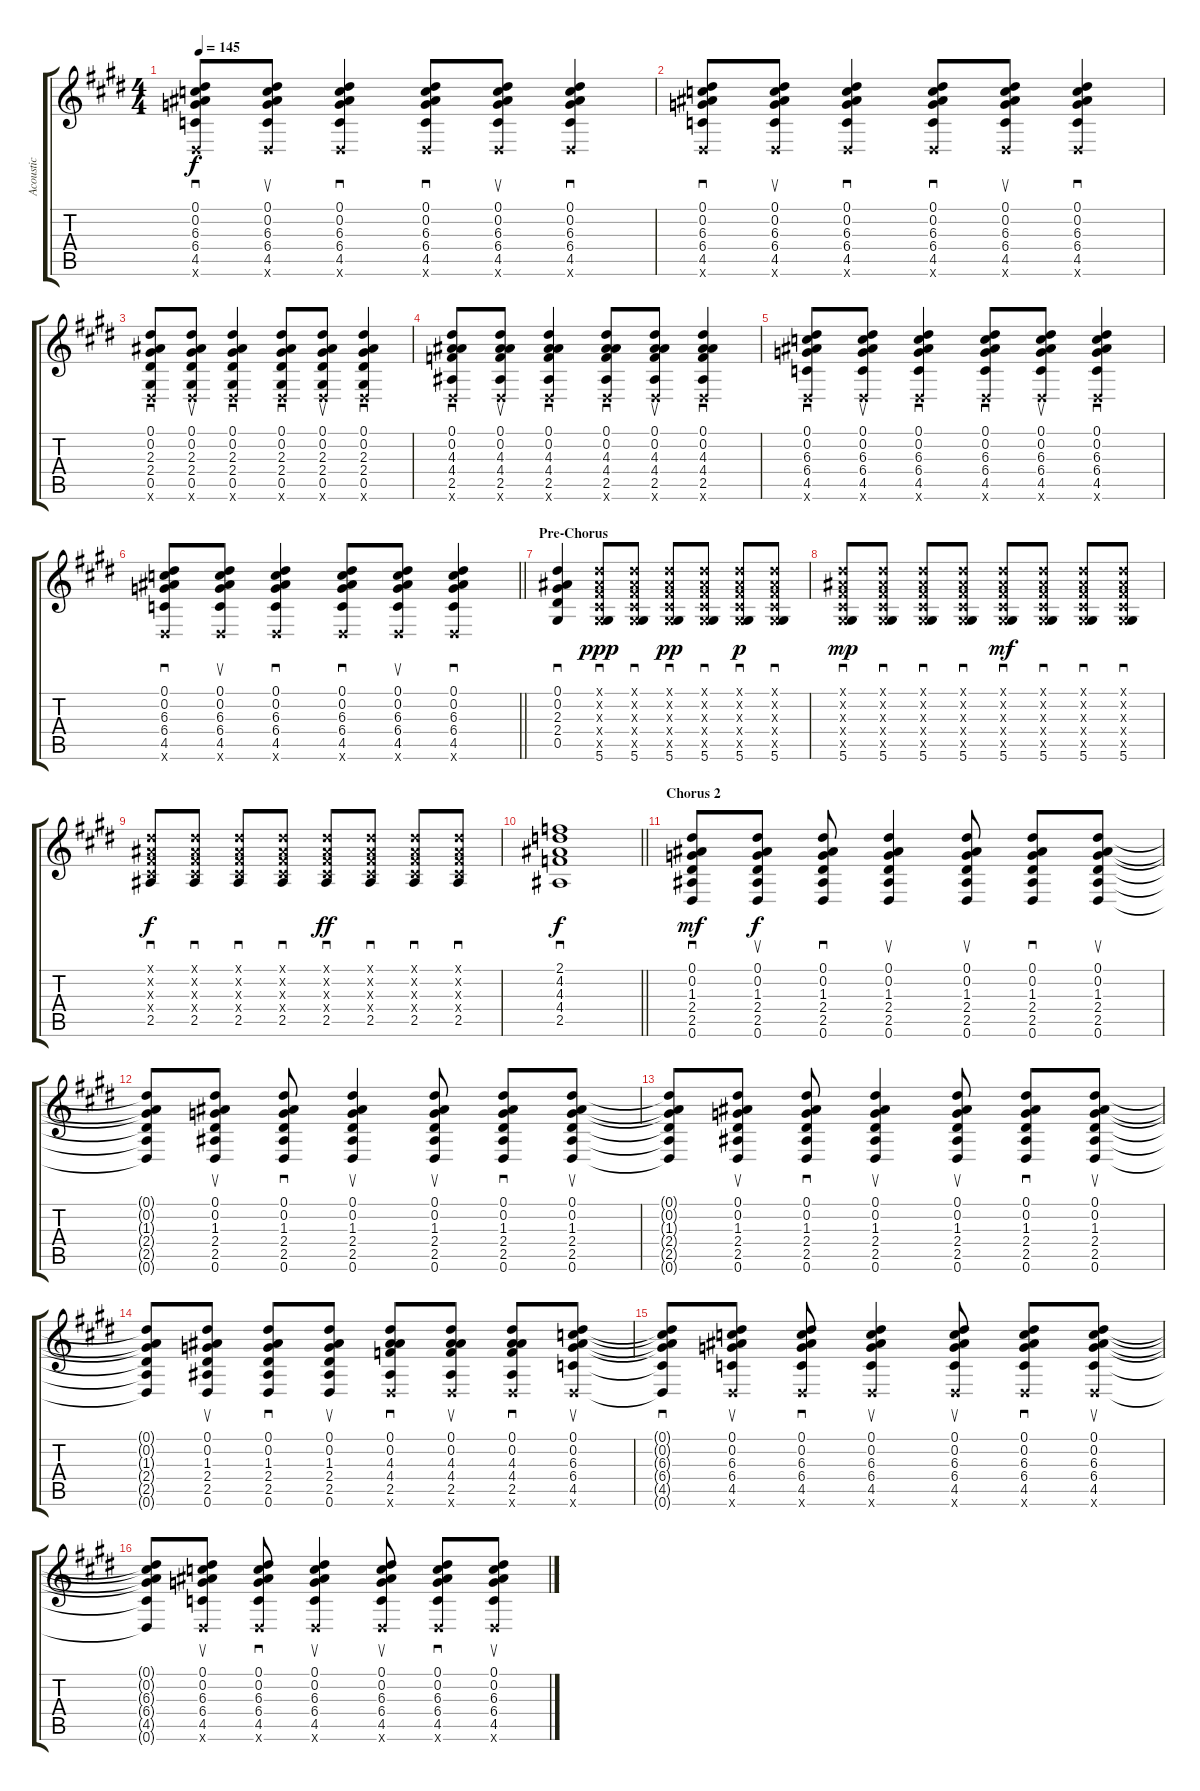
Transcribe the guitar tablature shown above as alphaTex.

\track ("Acoustic" "Acoustic") {instrument acousticguitarsteel}
\staff {score tabs}
\tuning (Eb4 Bb3 Gb3 Db3 Ab2 Eb2) {hide}
\ts (4 4)
\tempo 145
\clef g2
\ks e
(0.1 0.2 6.3 6.4 4.5 0.6{x}).8{sd dy f} (0.1 0.2 6.3 6.4 4.5 0.6{x}).8{su} (0.1 0.2 6.3 6.4 4.5 0.6{x}).4{sd} (0.1 0.2 6.3 6.4 4.5 0.6{x}).8{sd} (0.1 0.2 6.3 6.4 4.5 0.6{x}).8{su} (0.1 0.2 6.3 6.4 4.5 0.6{x}).4{sd} |
(0.1 0.2 6.3 6.4 4.5 0.6{x}).8{sd} (0.1 0.2 6.3 6.4 4.5 0.6{x}).8{su} (0.1 0.2 6.3 6.4 4.5 0.6{x}).4{sd} (0.1 0.2 6.3 6.4 4.5 0.6{x}).8{sd} (0.1 0.2 6.3 6.4 4.5 0.6{x}).8{su} (0.1 0.2 6.3 6.4 4.5 0.6{x}).4{sd} |
(0.1 0.2 2.3 2.4 0.5 0.6{x}).8{sd volume 5} (0.1 0.2 2.3 2.4 0.5 0.6{x}).8{su} (0.1 0.2 2.3 2.4 0.5 0.6{x}).4{sd} (0.1 0.2 2.3 2.4 0.5 0.6{x}).8{sd} (0.1 0.2 2.3 2.4 0.5 0.6{x}).8{su} (0.1 0.2 2.3 2.4 0.5 0.6{x}).4{sd} |
(0.1 0.2 4.3 4.4 2.5 0.6{x}).8{sd} (0.1 0.2 4.3 4.4 2.5 0.6{x}).8{su} (0.1 0.2 4.3 4.4 2.5 0.6{x}).4{sd} (0.1 0.2 4.3 4.4 2.5 0.6{x}).8{sd} (0.1 0.2 4.3 4.4 2.5 0.6{x}).8{su} (0.1 0.2 4.3 4.4 2.5 0.6{x}).4{sd} |
(0.1 0.2 6.3 6.4 4.5 0.6{x}).8{sd} (0.1 0.2 6.3 6.4 4.5 0.6{x}).8{su} (0.1 0.2 6.3 6.4 4.5 0.6{x}).4{sd} (0.1 0.2 6.3 6.4 4.5 0.6{x}).8{sd} (0.1 0.2 6.3 6.4 4.5 0.6{x}).8{su} (0.1 0.2 6.3 6.4 4.5 0.6{x}).4{sd} |
\barLineRight lightlight
(0.1 0.2 6.3 6.4 4.5 0.6{x}).8{sd} (0.1 0.2 6.3 6.4 4.5 0.6{x}).8{su} (0.1 0.2 6.3 6.4 4.5 0.6{x}).4{sd} (0.1 0.2 6.3 6.4 4.5 0.6{x}).8{sd} (0.1 0.2 6.3 6.4 4.5 0.6{x}).8{su} (0.1 0.2 6.3 6.4 4.5 0.6{x}).4{sd} |
\section ("" "Pre-Chorus")
(0.1 0.2 2.3 2.4 0.5).4{sd volume 5} (0.1{x} 0.2{x} 0.3{x} 0.4{x} 0.5{x} 5.6).8{sd dy ppp volume 7} (0.1{x} 0.2{x} 0.3{x} 0.4{x} 0.5{x} 5.6).8{sd} (0.1{x} 0.2{x} 0.3{x} 0.4{x} 0.5{x} 5.6).8{sd dy pp} (0.1{x} 0.2{x} 0.3{x} 0.4{x} 0.5{x} 5.6).8{sd} (0.1{x} 0.2{x} 0.3{x} 0.4{x} 0.5{x} 5.6).8{sd dy p} (0.1{x} 0.2{x} 0.3{x} 0.4{x} 0.5{x} 5.6).8{sd} |
(0.1{x} 0.2{x} 0.3{x} 0.4{x} 0.5{x} 5.6).8{sd dy mp} (0.1{x} 0.2{x} 0.3{x} 0.4{x} 0.5{x} 5.6).8{sd} (0.1{x} 0.2{x} 0.3{x} 0.4{x} 0.5{x} 5.6).8{sd} (0.1{x} 0.2{x} 0.3{x} 0.4{x} 0.5{x} 5.6).8{sd} (0.1{x} 0.2{x} 0.3{x} 0.4{x} 0.5{x} 5.6).8{sd dy mf} (0.1{x} 0.2{x} 0.3{x} 0.4{x} 0.5{x} 5.6).8{sd} (0.1{x} 0.2{x} 0.3{x} 0.4{x} 0.5{x} 5.6).8{sd} (0.1{x} 0.2{x} 0.3{x} 0.4{x} 0.5{x} 5.6).8{sd} |
(0.1{x} 0.2{x} 0.3{x} 0.4{x} 2.5).8{sd dy f} (0.1{x} 0.2{x} 0.3{x} 0.4{x} 2.5).8{sd} (0.1{x} 0.2{x} 0.3{x} 0.4{x} 2.5).8{sd} (0.1{x} 0.2{x} 0.3{x} 0.4{x} 2.5).8{sd} (0.1{x} 0.2{x} 0.3{x} 0.4{x} 2.5).8{sd dy ff} (0.1{x} 0.2{x} 0.3{x} 0.4{x} 2.5).8{sd} (0.1{x} 0.2{x} 0.3{x} 0.4{x} 2.5).8{sd} (0.1{x} 0.2{x} 0.3{x} 0.4{x} 2.5).8{sd} |
\barLineRight lightlight
(2.1 4.2 4.3 4.4 2.5).1{sd dy f volume 5} |
\section ("" "Chorus 2")
(0.1 0.2 1.3 2.4 2.5 0.6).8{sd dy mf volume 7} (0.1 0.2 1.3 2.4 2.5 0.6).8{su dy f} (0.1 0.2 1.3 2.4 2.5 0.6).8{sd} (0.1 0.2 1.3 2.4 2.5 0.6).4{su} (0.1 0.2 1.3 2.4 2.5 0.6).8{su} (0.1 0.2 1.3 2.4 2.5 0.6).8{sd} (0.1 0.2 1.3 2.4 2.5 0.6).8{su} |
(0.1{t} 0.2{t} 1.3{t} 2.4{t} 2.5{t} 0.6{t}).8 (0.1 0.2 1.3 2.4 2.5 0.6).8{su} (0.1 0.2 1.3 2.4 2.5 0.6).8{sd} (0.1 0.2 1.3 2.4 2.5 0.6).4{su} (0.1 0.2 1.3 2.4 2.5 0.6).8{su} (0.1 0.2 1.3 2.4 2.5 0.6).8{sd} (0.1 0.2 1.3 2.4 2.5 0.6).8{su} |
(0.1{t} 0.2{t} 1.3{t} 2.4{t} 2.5{t} 0.6{t}).8 (0.1 0.2 1.3 2.4 2.5 0.6).8{su} (0.1 0.2 1.3 2.4 2.5 0.6).8{sd} (0.1 0.2 1.3 2.4 2.5 0.6).4{su} (0.1 0.2 1.3 2.4 2.5 0.6).8{su} (0.1 0.2 1.3 2.4 2.5 0.6).8{sd} (0.1 0.2 1.3 2.4 2.5 0.6).8{su} |
(0.1{t} 0.2{t} 1.3{t} 2.4{t} 2.5{t} 0.6{t}).8 (0.1 0.2 1.3 2.4 2.5 0.6).8{su} (0.1 0.2 1.3 2.4 2.5 0.6).8{sd} (0.1 0.2 1.3 2.4 2.5 0.6).8{su} (0.1 0.2 4.3 4.4 2.5 0.6{x}).8{sd} (0.1 0.2 4.3 4.4 2.5 0.6{x}).8{su} (0.1 0.2 4.3 4.4 2.5 0.6{x}).8{sd} (0.1 0.2 6.3 6.4 4.5 0.6{x}).8{su} |
(0.1{t} 0.2{t} 6.3{t} 6.4{t} 4.5{t} 0.6{t}).8{sd} (0.1 0.2 6.3 6.4 4.5 0.6{x}).8{su} (0.1 0.2 6.3 6.4 4.5 0.6{x}).8{sd} (0.1 0.2 6.3 6.4 4.5 0.6{x}).4{su} (0.1 0.2 6.3 6.4 4.5 0.6{x}).8{su} (0.1 0.2 6.3 6.4 4.5 0.6{x}).8{sd} (0.1 0.2 6.3 6.4 4.5 0.6{x}).8{su} |
(0.1{t} 0.2{t} 6.3{t} 6.4{t} 4.5{t} 0.6{t}).8 (0.1 0.2 6.3 6.4 4.5 0.6{x}).8{su} (0.1 0.2 6.3 6.4 4.5 0.6{x}).8{sd} (0.1 0.2 6.3 6.4 4.5 0.6{x}).4{su} (0.1 0.2 6.3 6.4 4.5 0.6{x}).8{su} (0.1 0.2 6.3 6.4 4.5 0.6{x}).8{sd} (0.1 0.2 6.3 6.4 4.5 0.6{x}).8{su}
